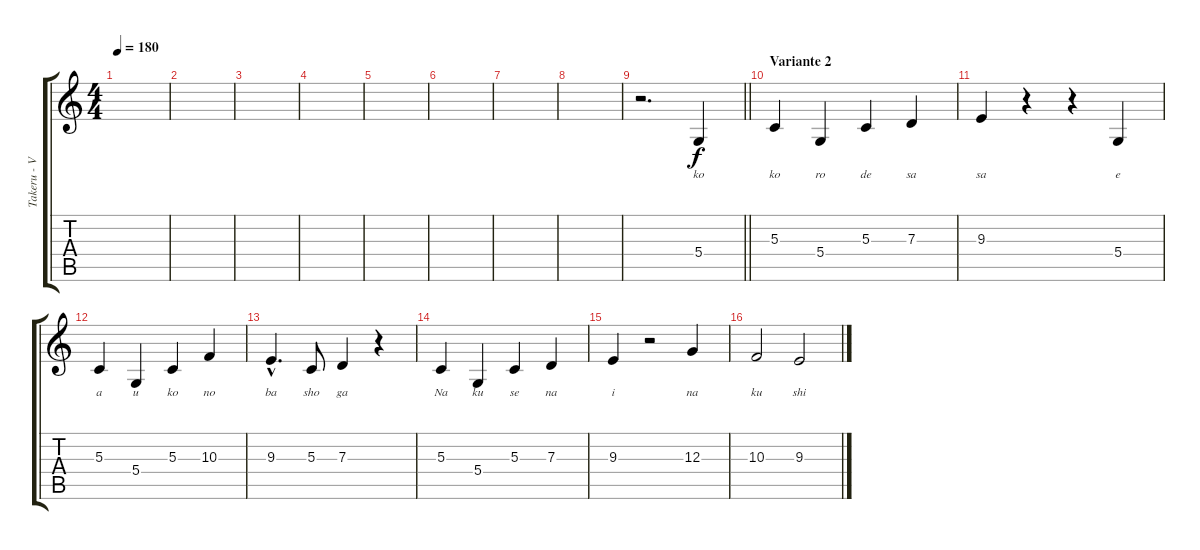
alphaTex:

\track ("Takeru - Vocals" "Takeru - V") {instrument clarinet}
\staff {score tabs}
\tuning (E4 B3 G3 D3 A2 D2) {hide}
\ts (4 4)
\tempo 180
\clef g2
\ks c
|
|
|
|
|
|
|
|
\barLineRight lightlight
r.2{d} 5.4.4{lyrics (0 "ko") lyrics (1 "") lyrics (2 "") lyrics (3 "") lyrics (4 "") volume 14} |
\section ("" "Variante 2")
5.3.4{lyrics (0 "ko") lyrics (1 "") lyrics (2 "") lyrics (3 "") lyrics (4 "")} 5.4.4{lyrics (0 "ro") lyrics (1 "") lyrics (2 "") lyrics (3 "") lyrics (4 "")} 5.3.4{lyrics (0 "de") lyrics (1 "") lyrics (2 "") lyrics (3 "") lyrics (4 "")} 7.3.4{lyrics (0 "sa") lyrics (1 "") lyrics (2 "") lyrics (3 "") lyrics (4 "")} |
9.3.4{lyrics (0 "sa") lyrics (1 "") lyrics (2 "") lyrics (3 "") lyrics (4 "")} r.4 r.4 5.4.4{lyrics (0 "e") lyrics (1 "") lyrics (2 "") lyrics (3 "") lyrics (4 "")} |
5.3.4{lyrics (0 "a") lyrics (1 "") lyrics (2 "") lyrics (3 "") lyrics (4 "")} 5.4.4{lyrics (0 "u") lyrics (1 "") lyrics (2 "") lyrics (3 "") lyrics (4 "")} 5.3.4{lyrics (0 "ko") lyrics (1 "") lyrics (2 "") lyrics (3 "") lyrics (4 "")} 10.3.4{lyrics (0 "no") lyrics (1 "") lyrics (2 "") lyrics (3 "") lyrics (4 "")} |
9.3{hac}.4{d lyrics (0 "ba") lyrics (1 "") lyrics (2 "") lyrics (3 "") lyrics (4 "")} 5.3.8{lyrics (0 "sho") lyrics (1 "") lyrics (2 "") lyrics (3 "") lyrics (4 "")} 7.3.4{lyrics (0 "ga") lyrics (1 "") lyrics (2 "") lyrics (3 "") lyrics (4 "")} r.4 |
5.3.4{lyrics (0 "Na") lyrics (1 "") lyrics (2 "") lyrics (3 "") lyrics (4 "")} 5.4.4{lyrics (0 "ku") lyrics (1 "") lyrics (2 "") lyrics (3 "") lyrics (4 "")} 5.3.4{lyrics (0 "se") lyrics (1 "") lyrics (2 "") lyrics (3 "") lyrics (4 "")} 7.3.4{lyrics (0 "na") lyrics (1 "") lyrics (2 "") lyrics (3 "") lyrics (4 "")} |
9.3.4{lyrics (0 "i") lyrics (1 "") lyrics (2 "") lyrics (3 "") lyrics (4 "")} r.2 12.3.4{lyrics (0 "na") lyrics (1 "") lyrics (2 "") lyrics (3 "") lyrics (4 "")} |
10.3.2{lyrics (0 "ku") lyrics (1 "") lyrics (2 "") lyrics (3 "") lyrics (4 "")} 9.3.2{lyrics (0 "shi") lyrics (1 "") lyrics (2 "") lyrics (3 "") lyrics (4 "")}
